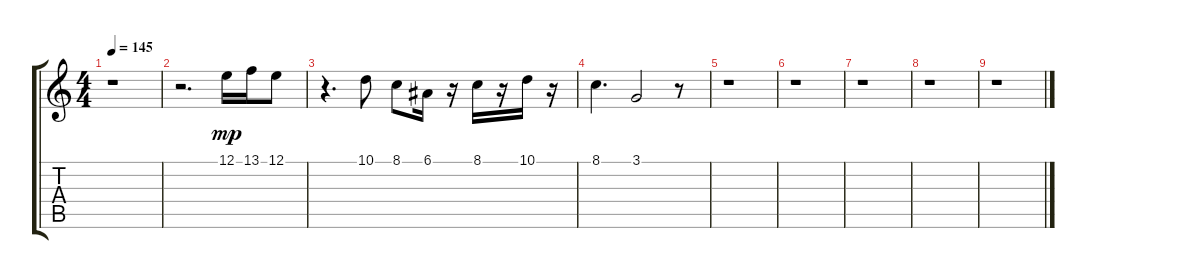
\track "" {instrument englishhorn}
\staff {score tabs}
\tuning (E4 B3 G3 D3 A2 E2) {hide}
\ts (4 4)
\tempo 145
\clef g2
\ks c
r.1{dy mp} |
r.2{d} 12.1.16 13.1.16 12.1.8 |
r.4{d} 10.1.8 8.1.8 6.1.16 r.16 8.1.16 r.16 10.1.16 r.16 |
8.1.4{d} 3.1.2 r.8 |
r.1 |
r.1 |
r.1 |
r.1 |
r.1
